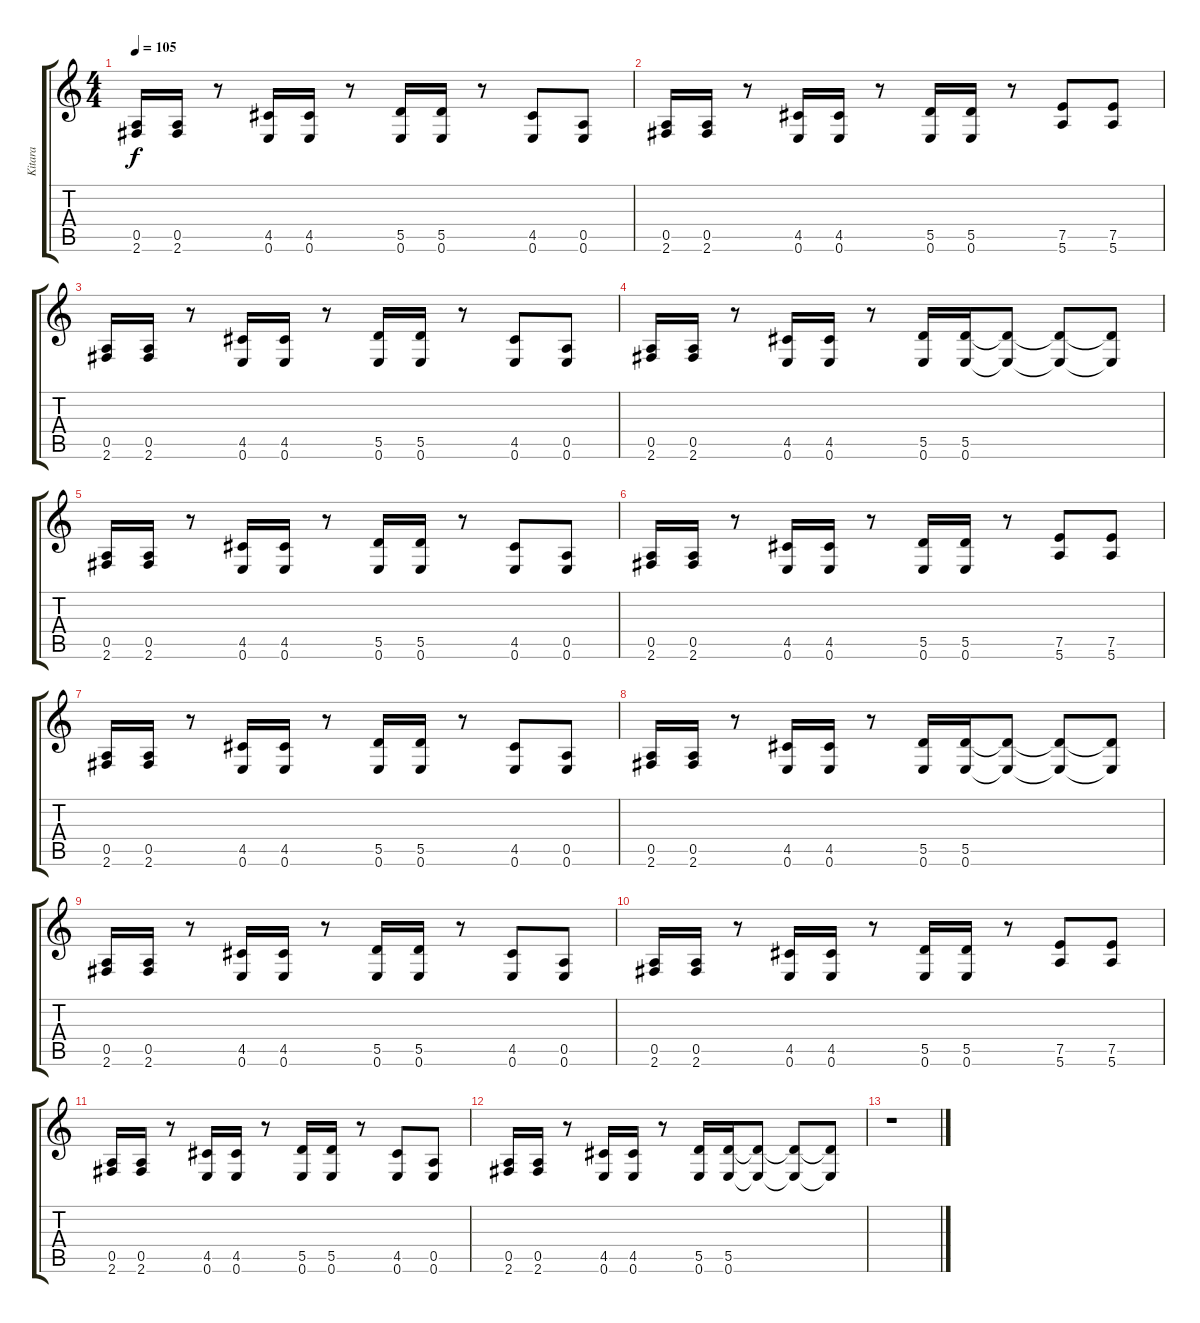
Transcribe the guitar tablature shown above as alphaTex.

\track ("Kitara" "Kitara") {instrument acousticguitarnylon}
\staff {score tabs}
\tuning (F4 C4 G3 D3 A2 E2) {hide}
\ts (4 4)
\tempo 105
\clef g2
\ks c
(0.5 2.6).16{dy f} (0.5 2.6).16 r.8 (4.5 0.6).16 (4.5 0.6).16 r.8 (5.5 0.6).16 (5.5 0.6).16 r.8 (4.5 0.6).8 (0.5 0.6).8 |
(0.5 2.6).16 (0.5 2.6).16 r.8 (4.5 0.6).16 (4.5 0.6).16 r.8 (5.5 0.6).16 (5.5 0.6).16 r.8 (7.5 5.6).8 (7.5 5.6).8 |
(0.5 2.6).16 (0.5 2.6).16 r.8 (4.5 0.6).16 (4.5 0.6).16 r.8 (5.5 0.6).16 (5.5 0.6).16 r.8 (4.5 0.6).8 (0.5 0.6).8 |
(0.5 2.6).16 (0.5 2.6).16 r.8 (4.5 0.6).16 (4.5 0.6).16 r.8 (5.5 0.6).16 (5.5 0.6).16 (5.5{t} 0.6{t}).8 (5.5{t} 0.6{t}).8 (5.5{t} 0.6{t}).8 |
(0.5 2.6).16 (0.5 2.6).16 r.8 (4.5 0.6).16 (4.5 0.6).16 r.8 (5.5 0.6).16 (5.5 0.6).16 r.8 (4.5 0.6).8 (0.5 0.6).8 |
(0.5 2.6).16 (0.5 2.6).16 r.8 (4.5 0.6).16 (4.5 0.6).16 r.8 (5.5 0.6).16 (5.5 0.6).16 r.8 (7.5 5.6).8 (7.5 5.6).8 |
(0.5 2.6).16 (0.5 2.6).16 r.8 (4.5 0.6).16 (4.5 0.6).16 r.8 (5.5 0.6).16 (5.5 0.6).16 r.8 (4.5 0.6).8 (0.5 0.6).8 |
(0.5 2.6).16 (0.5 2.6).16 r.8 (4.5 0.6).16 (4.5 0.6).16 r.8 (5.5 0.6).16 (5.5 0.6).16 (5.5{t} 0.6{t}).8 (5.5{t} 0.6{t}).8 (5.5{t} 0.6{t}).8 |
(0.5 2.6).16 (0.5 2.6).16 r.8 (4.5 0.6).16 (4.5 0.6).16 r.8 (5.5 0.6).16 (5.5 0.6).16 r.8 (4.5 0.6).8 (0.5 0.6).8 |
(0.5 2.6).16 (0.5 2.6).16 r.8 (4.5 0.6).16 (4.5 0.6).16 r.8 (5.5 0.6).16 (5.5 0.6).16 r.8 (7.5 5.6).8 (7.5 5.6).8 |
(0.5 2.6).16 (0.5 2.6).16 r.8 (4.5 0.6).16 (4.5 0.6).16 r.8 (5.5 0.6).16 (5.5 0.6).16 r.8 (4.5 0.6).8 (0.5 0.6).8 |
(0.5 2.6).16 (0.5 2.6).16 r.8 (4.5 0.6).16 (4.5 0.6).16 r.8 (5.5 0.6).16 (5.5 0.6).16 (5.5{t} 0.6{t}).8 (5.5{t} 0.6{t}).8 (5.5{t} 0.6{t}).8 |
r.1
